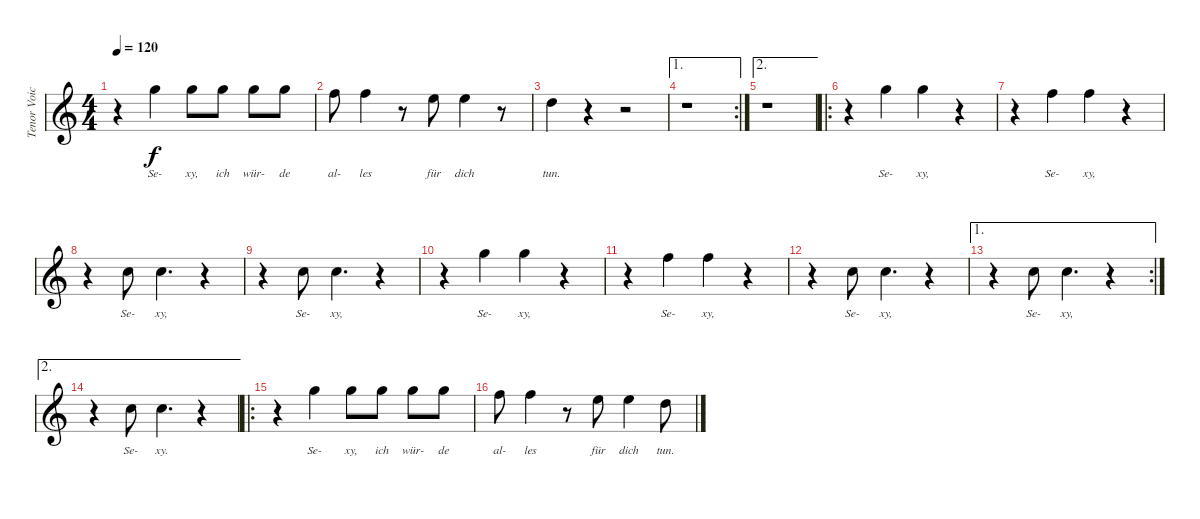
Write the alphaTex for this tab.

\track ("Tenor Voice" "Tenor Voic") {instrument voiceoohs}
\staff {score}
\tuning (E4 B3 G3 D3 A2 E2 B1) {hide}
\ts (4 4)
\tempo 120
\clef g2
\ks c
r.4{dy f} 15.1.4{lyrics (0 "Se-") lyrics (1 "") lyrics (2 "") lyrics (3 "") lyrics (4 "")} 15.1.8{lyrics (0 "xy,") lyrics (1 "") lyrics (2 "") lyrics (3 "") lyrics (4 "")} 15.1.8{lyrics (0 "ich") lyrics (1 "") lyrics (2 "") lyrics (3 "") lyrics (4 "")} 15.1.8{lyrics (0 "wür-") lyrics (1 "") lyrics (2 "") lyrics (3 "") lyrics (4 "")} 15.1.8{lyrics (0 "de") lyrics (1 "") lyrics (2 "") lyrics (3 "") lyrics (4 "")} |
13.1.8{lyrics (0 "al-") lyrics (1 "") lyrics (2 "") lyrics (3 "") lyrics (4 "")} 13.1.4{lyrics (0 "les") lyrics (1 "") lyrics (2 "") lyrics (3 "") lyrics (4 "")} r.8 12.1.8{lyrics (0 "für") lyrics (1 "") lyrics (2 "") lyrics (3 "") lyrics (4 "")} 12.1.4{lyrics (0 "dich") lyrics (1 "") lyrics (2 "") lyrics (3 "") lyrics (4 "")} r.8 |
10.1.4{lyrics (0 "tun.") lyrics (1 "") lyrics (2 "") lyrics (3 "") lyrics (4 "")} r.4 r.2 |
\ae 1
\rc 2
r.1 |
\ae 2
r.1 |
\ro
r.4 15.1.4{lyrics (0 "Se-") lyrics (1 "") lyrics (2 "") lyrics (3 "") lyrics (4 "")} 15.1.4{lyrics (0 "xy,") lyrics (1 "") lyrics (2 "") lyrics (3 "") lyrics (4 "")} r.4 |
r.4 13.1.4{lyrics (0 "Se-") lyrics (1 "") lyrics (2 "") lyrics (3 "") lyrics (4 "")} 13.1.4{lyrics (0 "xy,") lyrics (1 "") lyrics (2 "") lyrics (3 "") lyrics (4 "")} r.4 |
r.4 8.1.8{lyrics (0 "Se-") lyrics (1 "") lyrics (2 "") lyrics (3 "") lyrics (4 "")} 8.1.4{d lyrics (0 "xy,") lyrics (1 "") lyrics (2 "") lyrics (3 "") lyrics (4 "")} r.4 |
r.4 8.1.8{lyrics (0 "Se-") lyrics (1 "") lyrics (2 "") lyrics (3 "") lyrics (4 "")} 8.1.4{d lyrics (0 "xy,") lyrics (1 "") lyrics (2 "") lyrics (3 "") lyrics (4 "")} r.4 |
r.4 15.1.4{lyrics (0 "Se-") lyrics (1 "") lyrics (2 "") lyrics (3 "") lyrics (4 "")} 15.1.4{lyrics (0 "xy,") lyrics (1 "") lyrics (2 "") lyrics (3 "") lyrics (4 "")} r.4 |
r.4 13.1.4{lyrics (0 "Se-") lyrics (1 "") lyrics (2 "") lyrics (3 "") lyrics (4 "")} 13.1.4{lyrics (0 "xy,") lyrics (1 "") lyrics (2 "") lyrics (3 "") lyrics (4 "")} r.4 |
r.4 8.1.8{lyrics (0 "Se-") lyrics (1 "") lyrics (2 "") lyrics (3 "") lyrics (4 "")} 8.1.4{d lyrics (0 "xy,") lyrics (1 "") lyrics (2 "") lyrics (3 "") lyrics (4 "")} r.4 |
\ae 1
\rc 2
r.4 8.1.8{lyrics (0 "Se-") lyrics (1 "") lyrics (2 "") lyrics (3 "") lyrics (4 "")} 8.1.4{d lyrics (0 "xy,") lyrics (1 "") lyrics (2 "") lyrics (3 "") lyrics (4 "")} r.4 |
\ae 2
r.4 8.1.8{lyrics (0 "Se-") lyrics (1 "") lyrics (2 "") lyrics (3 "") lyrics (4 "")} 8.1.4{d lyrics (0 "xy.") lyrics (1 "") lyrics (2 "") lyrics (3 "") lyrics (4 "")} r.4 |
\ro
r.4 15.1.4{lyrics (0 "Se-") lyrics (1 "") lyrics (2 "") lyrics (3 "") lyrics (4 "")} 15.1.8{lyrics (0 "xy,") lyrics (1 "") lyrics (2 "") lyrics (3 "") lyrics (4 "")} 15.1.8{lyrics (0 "ich") lyrics (1 "") lyrics (2 "") lyrics (3 "") lyrics (4 "")} 15.1.8{lyrics (0 "wür-") lyrics (1 "") lyrics (2 "") lyrics (3 "") lyrics (4 "")} 15.1.8{lyrics (0 "de") lyrics (1 "") lyrics (2 "") lyrics (3 "") lyrics (4 "")} |
13.1.8{lyrics (0 "al-") lyrics (1 "") lyrics (2 "") lyrics (3 "") lyrics (4 "")} 13.1.4{lyrics (0 "les") lyrics (1 "") lyrics (2 "") lyrics (3 "") lyrics (4 "")} r.8 12.1.8{lyrics (0 "für") lyrics (1 "") lyrics (2 "") lyrics (3 "") lyrics (4 "")} 12.1.4{lyrics (0 "dich") lyrics (1 "") lyrics (2 "") lyrics (3 "") lyrics (4 "")} 10.1.8{lyrics (0 "tun.") lyrics (1 "") lyrics (2 "") lyrics (3 "") lyrics (4 "")}
